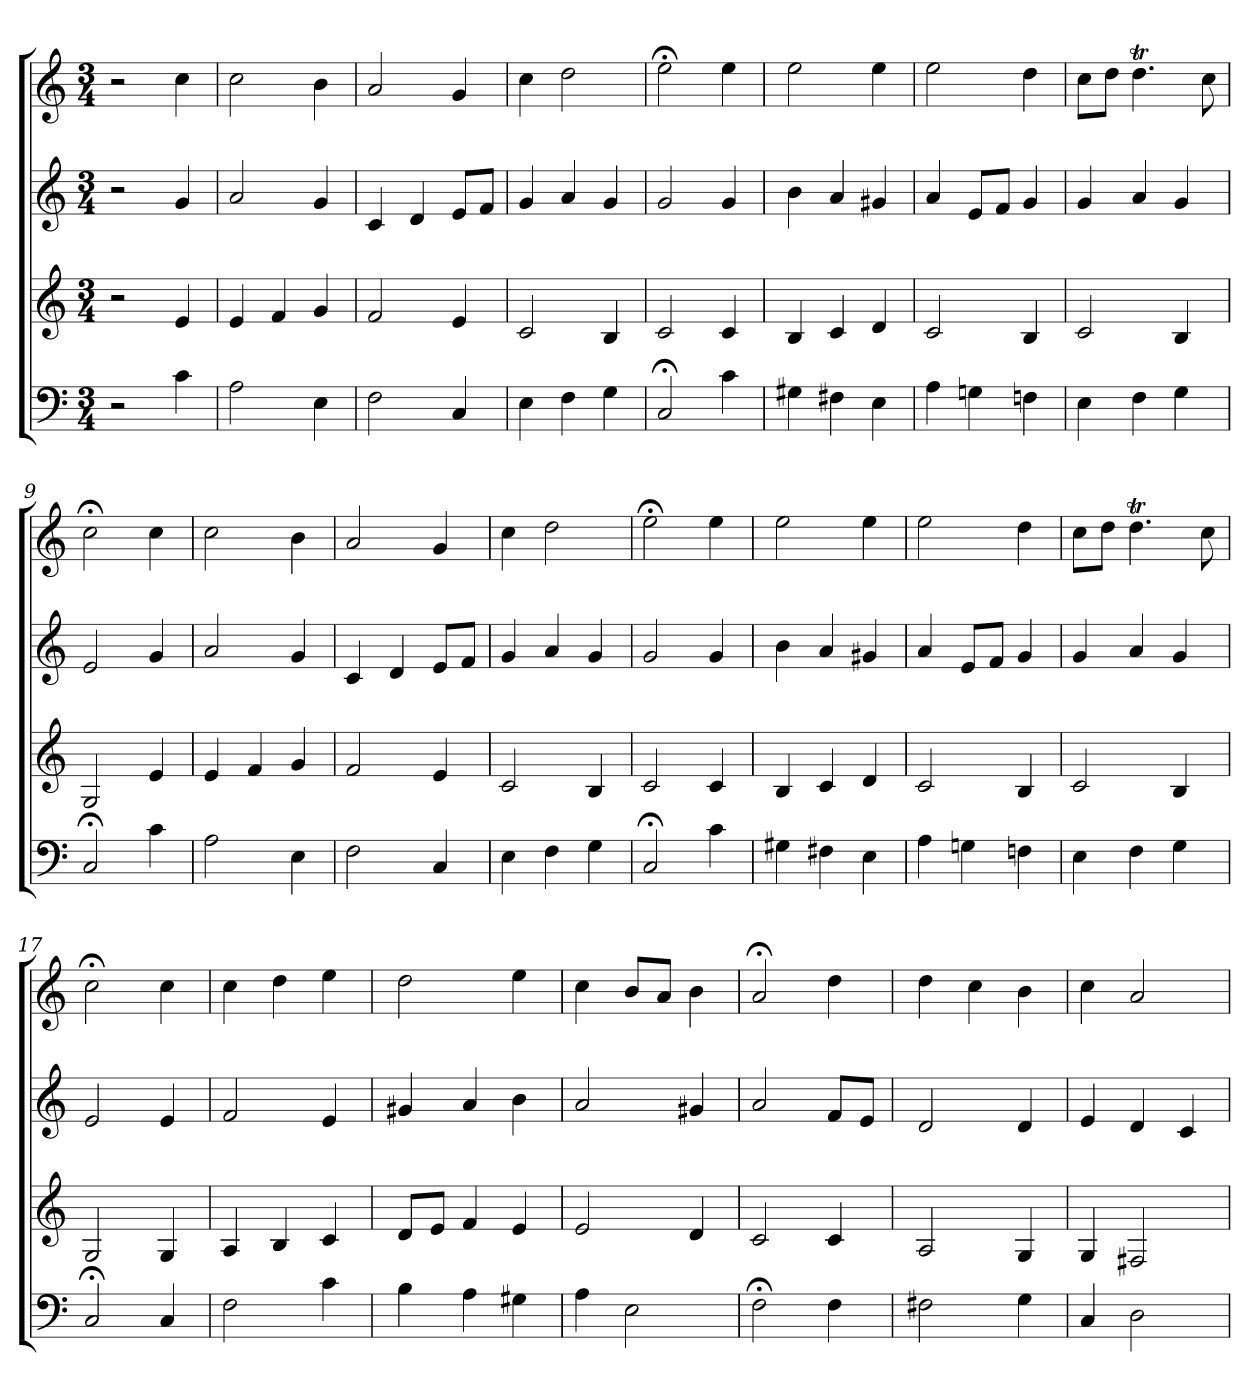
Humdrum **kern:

**kern	**kern	**kern	**kern
*part4	*part3	*part2	*part1
*staff4	*staff3	*staff2	*staff1
*clefF4	*clefG2	*clefG2	*clefG2
*M3/4	*M3/4	*M3/4	*M3/4
=1	=1	=1	=1
2r	2r	2r	2r
4c	4e	4g	4cc
=2	=2	=2	=2
2A	4e	2a	2cc
.	4f	.	.
4E	4g	4g	4b
=3	=3	=3	=3
2F	2f	4c	2a
.	.	4d	.
4C	4e	8e/L	4g
.	.	8f/J	.
=4	=4	=4	=4
4E	2c	4g	4cc
4F	.	4a	2dd
4G	4B	4g	.
=5	=5	=5	=5
2C;<	2c	2g	2ee;<
4c	4c	4g	4ee
=6	=6	=6	=6
4G#X	4B	4b	2ee
4F#X	4c	4a	.
4E	4d	4g#X	4ee
=7	=7	=7	=7
4A	2c	4a	2ee
4Gn	.	8e/L	.
.	.	8f/J	.
4Fn	4B	4g	4dd
=8	=8	=8	=8
4E	2c	4g	8cc\L
.	.	.	8dd\J
4F	.	4a	4.ddT
4G	4B	4g	.
.	.	.	8cc
=9	=9	=9	=9
2C;<	2G	2e	2cc;<
4c	4e	4g	4cc
=10	=10	=10	=10
2A	4e	2a	2cc
.	4f	.	.
4E	4g	4g	4b
=11	=11	=11	=11
2F	2f	4c	2a
.	.	4d	.
4C	4e	8e/L	4g
.	.	8f/J	.
=12	=12	=12	=12
4E	2c	4g	4cc
4F	.	4a	2dd
4G	4B	4g	.
=13	=13	=13	=13
2C;<	2c	2g	2ee;<
4c	4c	4g	4ee
=14	=14	=14	=14
4G#X	4B	4b	2ee
4F#X	4c	4a	.
4E	4d	4g#X	4ee
=15	=15	=15	=15
4A	2c	4a	2ee
4Gn	.	8e/L	.
.	.	8f/J	.
4Fn	4B	4g	4dd
=16	=16	=16	=16
4E	2c	4g	8cc\L
.	.	.	8dd\J
4F	.	4a	4.ddT
4G	4B	4g	.
.	.	.	8cc
=17	=17	=17	=17
2C;<	2G	2e	2cc;<
4C	4G	4e	4cc
=18	=18	=18	=18
2F	4A	2f	4cc
.	4B	.	4dd
4c	4c	4e	4ee
=19	=19	=19	=19
4B	8d/L	4g#X	2dd
.	8e/J	.	.
4A	4f	4a	.
4G#X	4e	4b	4ee
=20	=20	=20	=20
4A	2e	2a	4cc
2E	.	.	8b/L
.	.	.	8a/J
.	4d	4g#X	4b
=21	=21	=21	=21
2F;<	2c	2a	2a;<
4F	4c	8f/L	4dd
.	.	8e/J	.
=22	=22	=22	=22
2F#X	2A	2d	4dd
.	.	.	4cc
4G	4G	4d	4b
=23	=23	=23	=23
4C	4G	4e	4cc
2D	2F#X	4d	2a
.	.	4c	.
=	=	=	=
*-	*-	*-	*-
